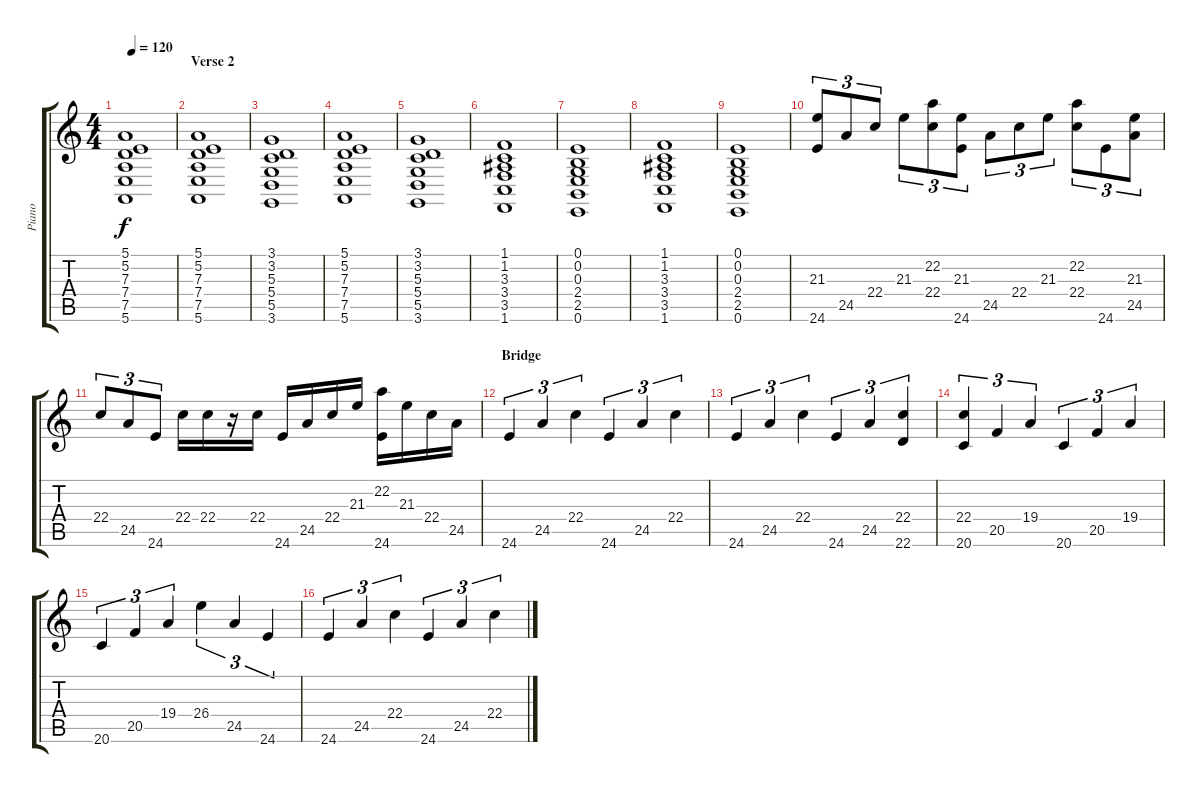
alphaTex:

\track ("Piano" "Piano") {instrument acousticgrandpiano}
\staff {score tabs}
\tuning (E4 B3 G3 D3 A2 E2) {hide}
\ts (4 4)
\tempo 120
\clef g2
\ks c
(5.1 5.2 7.3 7.4 7.5 5.6).1{dy f} |
\section ("" "Verse 2")
(5.1 5.2 7.3 7.4 7.5 5.6).1 |
(3.1 3.2 5.3 5.4 5.5 3.6).1 |
(5.1 5.2 7.3 7.4 7.5 5.6).1 |
(3.1 3.2 5.3 5.4 5.5 3.6).1 |
(1.1 1.2 3.3 3.4 3.5 1.6).1 |
(0.1 0.2 0.3 2.4 2.5 0.6).1 |
(1.1 1.2 3.3 3.4 3.5 1.6).1 |
(0.1 0.2 0.3 2.4 2.5 0.6).1 |
(21.3 24.6).8{tu (3 2)} 24.5.8{tu (3 2)} 22.4.8{tu (3 2)} 21.3.8{tu (3 2)} (22.2 22.4).8{tu (3 2)} (21.3 24.6).8{tu (3 2)} 24.5.8{tu (3 2)} 22.4.8{tu (3 2)} 21.3.8{tu (3 2)} (22.2 22.4).8{tu (3 2)} 24.6.8{tu (3 2)} (21.3 24.5).8{tu (3 2)} |
22.4.8{tu (3 2)} 24.5.8{tu (3 2)} 24.6.8{tu (3 2)} 22.4.16 22.4.16 r.16 22.4.16 24.6.16 24.5.16 22.4.16 21.3.16 (22.2 24.6).16 21.3.16 22.4.16 24.5.16 |
\section ("" "Bridge")
24.6.4{tu (3 2)} 24.5.4{tu (3 2)} 22.4.4{tu (3 2)} 24.6.4{tu (3 2)} 24.5.4{tu (3 2)} 22.4.4{tu (3 2)} |
24.6.4{tu (3 2)} 24.5.4{tu (3 2)} 22.4.4{tu (3 2)} 24.6.4{tu (3 2)} 24.5.4{tu (3 2)} (22.4 22.6).4{tu (3 2)} |
(22.4 20.6).4{tu (3 2)} 20.5.4{tu (3 2)} 19.4.4{tu (3 2)} 20.6.4{tu (3 2)} 20.5.4{tu (3 2)} 19.4.4{tu (3 2)} |
20.6.4{tu (3 2)} 20.5.4{tu (3 2)} 19.4.4{tu (3 2)} 26.4.4{tu (3 2)} 24.5.4{tu (3 2)} 24.6.4{tu (3 2)} |
24.6.4{tu (3 2)} 24.5.4{tu (3 2)} 22.4.4{tu (3 2)} 24.6.4{tu (3 2)} 24.5.4{tu (3 2)} 22.4.4{tu (3 2)}
